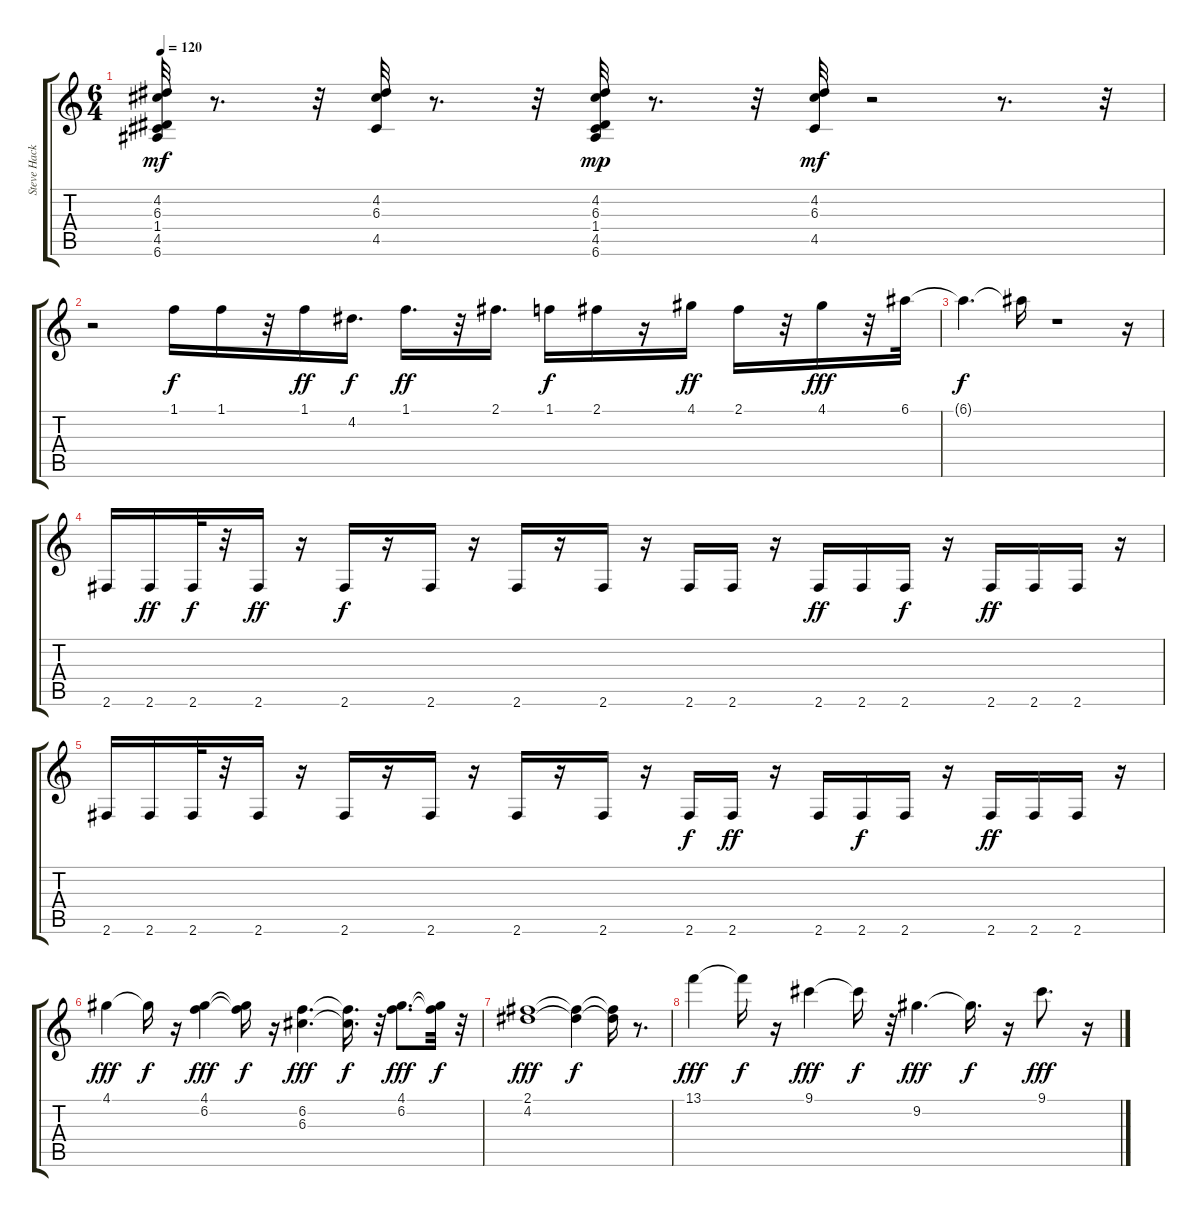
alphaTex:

\track ("Steve Hackett" "Steve Hack") {solo instrument distortionguitar}
\staff {score tabs}
\tuning (E4 B3 G3 D3 A2 E2) {hide}
\ts (6 4)
\tempo 120
\clef g2
\ks c
(4.2 6.3 1.4 4.5 6.6).32{dy mf} r.8{d} r.32 (4.2 6.3 4.5).32 r.8{d} r.32 (4.2 6.3 1.4 4.5 6.6).32{dy mp} r.8{d} r.32 (4.2 6.3 4.5).32{dy mf} r.2 r.8{d} r.32 |
r.2 1.1.16{dy f} 1.1.16 r.32 1.1.16{dy ff} 4.2.16{d dy f} 1.1.16{d dy ff} r.32 2.1.16{d} 1.1.16{dy f} 2.1.16 r.16 4.1.16{dy ff} 2.1.16 r.32 4.1.16{dy fff} r.32 6.1.32 |
6.1{t}.4{d dy f} 6.1{t}.16 r.1 r.16 |
2.6.16{volume 11} 2.6.16{dy ff} 2.6.32{dy f} r.32 2.6.16{dy ff} r.16 2.6.16{dy f} r.16 2.6.16 r.16 2.6.16 r.16 2.6.16 r.16 2.6.16 2.6.16 r.16 2.6.16{dy ff} 2.6.16 2.6.16{dy f} r.16 2.6.16{dy ff} 2.6.16 2.6.16 r.16 |
2.6.16 2.6.16 2.6.32 r.32 2.6.16 r.16 2.6.16 r.16 2.6.16 r.16 2.6.16 r.16 2.6.16 r.16 2.6.16{dy f} 2.6.16{dy ff} r.16 2.6.16 2.6.16{dy f} 2.6.16 r.16 2.6.16{dy ff} 2.6.16 2.6.16 r.16 |
4.1.4{dy fff volume 8} 4.1{t}.16{dy f} r.16 (4.1 6.2).4{dy fff} (4.1{t} 6.2{t}).16{dy f} r.16 (6.2 6.3).4{d dy fff} (6.2{t} 6.3{t}).16{d dy f} r.32 (4.1 6.2).8{d dy fff} (4.1{t} 6.2{t}).32{dy f} r.32 |
(2.1 4.2).1{dy fff} (2.1{t} 4.2{t}).4{dy f} (2.1{t} 4.2{t}).16 r.8{d} |
13.1.4{dy fff} 13.1{t}.16{dy f} r.16 9.1.4{dy fff} 9.1{t}.16{dy f} r.32 9.2.4{d dy fff} 9.2{t}.16{d dy f} r.16 9.1.8{d dy fff} r.16
